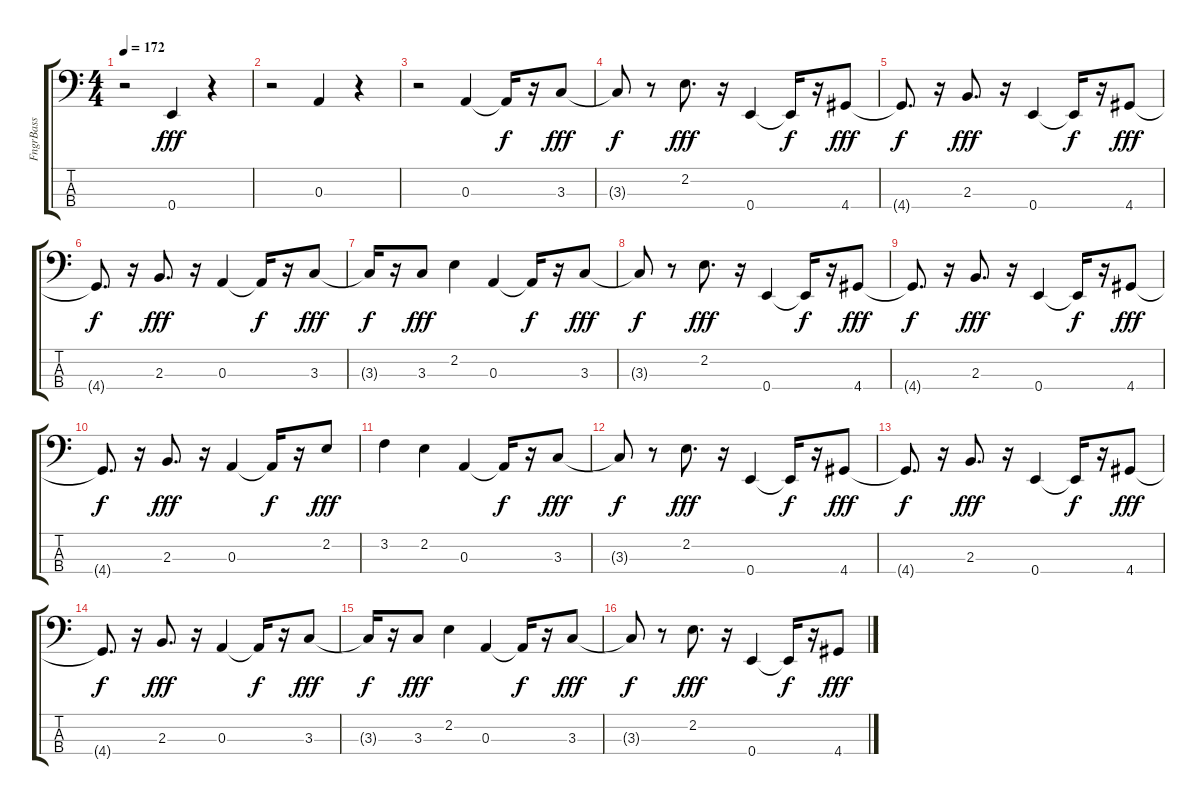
\track ("FngrBass" "FngrBass") {instrument electricbassfinger}
\staff {score tabs}
\tuning (G2 D2 A1 E1) {hide}
\ts (4 4)
\tempo 172
\clef f4
\ks c
r.2{dy fff} 0.4.4 r.4 |
r.2 0.3.4 r.4 |
r.2 0.3.4 0.3{t}.16{dy f} r.16 3.3.8{dy fff} |
3.3{t}.8{dy f} r.8 2.2.8{d dy fff} r.16 0.4.4 0.4{t}.16{dy f} r.16 4.4.8{dy fff} |
4.4{t}.8{d dy f} r.16 2.3.8{d dy fff} r.16 0.4.4 0.4{t}.16{dy f} r.16 4.4.8{dy fff} |
4.4{t}.8{d dy f} r.16 2.3.8{d dy fff} r.16 0.3.4 0.3{t}.16{dy f} r.16 3.3.8{dy fff} |
3.3{t}.16{dy f} r.16 3.3.8{dy fff} 2.2.4 0.3.4 0.3{t}.16{dy f} r.16 3.3.8{dy fff} |
3.3{t}.8{dy f} r.8 2.2.8{d dy fff} r.16 0.4.4 0.4{t}.16{dy f} r.16 4.4.8{dy fff} |
4.4{t}.8{d dy f} r.16 2.3.8{d dy fff} r.16 0.4.4 0.4{t}.16{dy f} r.16 4.4.8{dy fff} |
4.4{t}.8{d dy f} r.16 2.3.8{d dy fff} r.16 0.3.4 0.3{t}.16{dy f} r.16 2.2.8{dy fff} |
3.2.4 2.2.4 0.3.4 0.3{t}.16{dy f} r.16 3.3.8{dy fff} |
3.3{t}.8{dy f} r.8 2.2.8{d dy fff} r.16 0.4.4 0.4{t}.16{dy f} r.16 4.4.8{dy fff} |
4.4{t}.8{d dy f} r.16 2.3.8{d dy fff} r.16 0.4.4 0.4{t}.16{dy f} r.16 4.4.8{dy fff} |
4.4{t}.8{d dy f} r.16 2.3.8{d dy fff} r.16 0.3.4 0.3{t}.16{dy f} r.16 3.3.8{dy fff} |
3.3{t}.16{dy f} r.16 3.3.8{dy fff} 2.2.4 0.3.4 0.3{t}.16{dy f} r.16 3.3.8{dy fff} |
3.3{t}.8{dy f} r.8 2.2.8{d dy fff} r.16 0.4.4 0.4{t}.16{dy f} r.16 4.4.8{dy fff}
